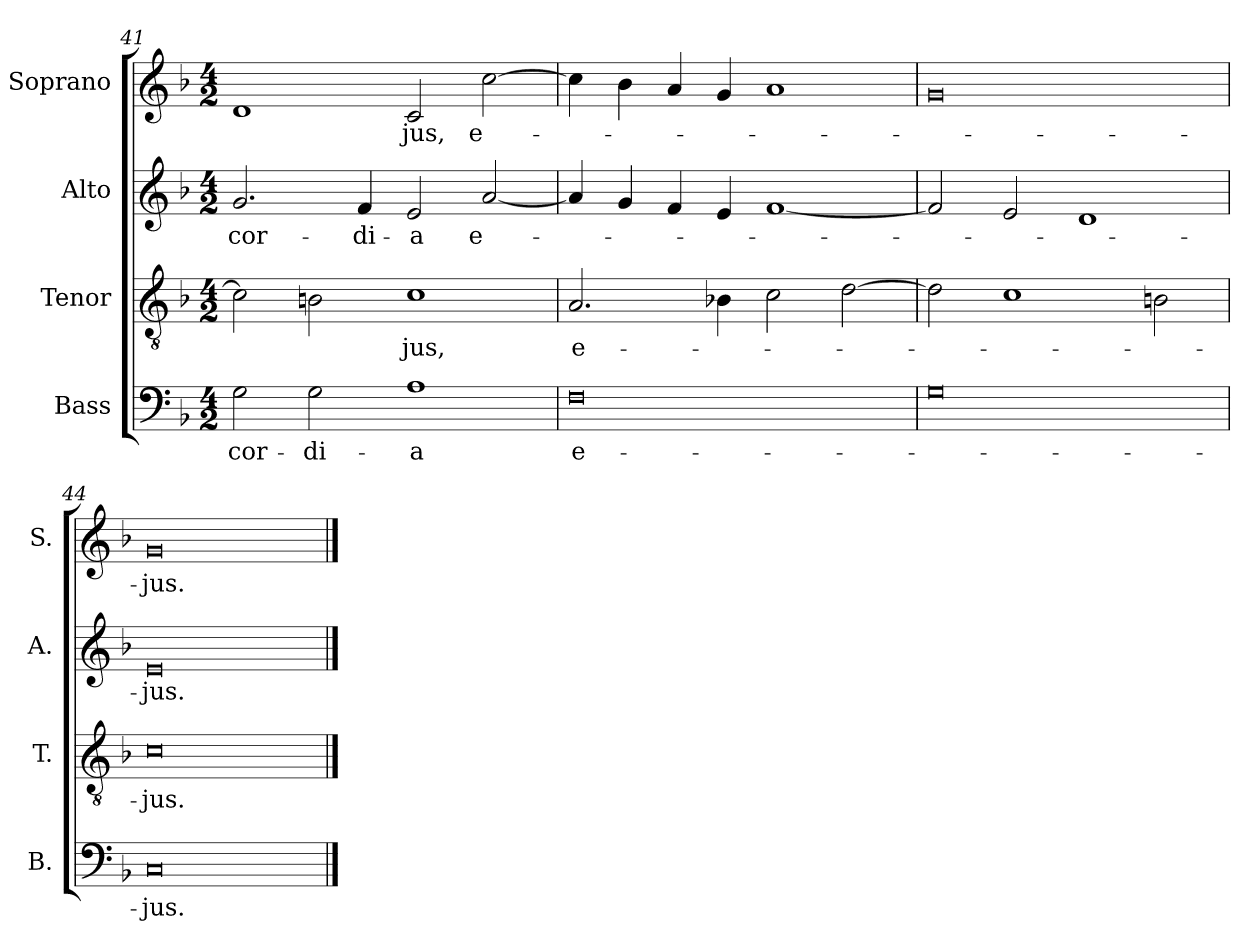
**kern	**text	**kern	**text	**kern	**text	**kern	**text
*part4	*part4	*part3	*part3	*part2	*part2	*part1	*part1
*staff4	*staff4	*staff3	*staff3	*staff2	*staff2	*staff1	*staff1
*I"Bass	*	*I"Tenor	*	*I"Alto	*	*I"Soprano	*
*I'B.	*	*I'T.	*	*I'A.	*	*I'S.	*
*clefF4	*	*clefGv2	*	*clefG2	*	*clefG2	*
*	*	*ITrd7c12	*	*	*	*	*
*k[b-]	*	*k[b-]	*	*k[b-]	*	*k[b-]	*
*F:	*	*F:	*	*F:	*	*F:	*
*M4/2	*	*M4/2	*	*M4/2	*	*M4/2	*
=41	=41	=41	=41	=41	=41	=41	=41
!	!LO:LY:b:color=#000000	!	!	!	!	!	!
!	!	!	!	!	!LO:LY:b:color=#000000	!	!
2Gi\	-cor-	2Ci\]	.	2.gi/	-cor-	1di	.
!	!LO:LY:b:color=#000000	!	!	!	!	!	!
2Gi\	-di-	2BBni\	.	.	.	.	.
!	!	!	!	!	!LO:LY:b:color=#000000	!	!
.	.	.	.	4fi/	-di-	.	.
!	!LO:LY:b:color=#000000	!	!	!	!	!	!
!	!	!	!LO:LY:b:color=#000000	!	!	!	!
!	!	!	!	!	!LO:LY:b:color=#000000	!	!
!	!	!	!	!	!	!	!LO:LY:b:color=#000000
1Ai	-a	1Ci	-jus,	2ei/	-a	2ci/	-jus,
!	!	!	!	!	!LO:LY:b:color=#000000	!	!
!	!	!	!	!	!	!	!LO:LY:b:color=#000000
.	.	.	.	[2ai/	e-	[2cci\	e-
=42	=42	=42	=42	=42	=42	=42	=42
!	!LO:LY:b:color=#000000	!	!	!	!	!	!
!	!	!	!LO:LY:b:color=#000000	!	!	!	!
0Fi	e-	2.AAi/	e-	4ai/]	.	4cci\]	.
.	.	.	.	4gi/	.	4b-i\	.
.	.	.	.	4fi/	.	4ai/	.
.	.	4BB-Xi\	.	4ei/	.	4gi/	.
.	.	2Ci\	.	[1fi	.	1ai	.
.	.	[2Di\	.	.	.	.	.
=43	=43	=43	=43	=43	=43	=43	=43
0Gi	.	2Di\]	.	2fi/]	.	0gi	.
.	.	1Ci	.	2ei/	.	.	.
.	.	.	.	1di	.	.	.
.	.	2BBni\	.	.	.	.	.
=44	=44	=44	=44	=44	=44	=44	=44
!	!LO:LY:b:color=#000000	!	!	!	!	!	!
!	!	!	!LO:LY:b:color=#000000	!	!	!	!
!	!	!	!	!	!LO:LY:b:color=#000000	!	!
!	!	!	!	!	!	!	!LO:LY:b:color=#000000
0Ci	-jus.	0Ci	-jus.	0ei	-jus.	0gi	-jus.
==	==	==	==	==	==	==	==
*-	*-	*-	*-	*-	*-	*-	*-
